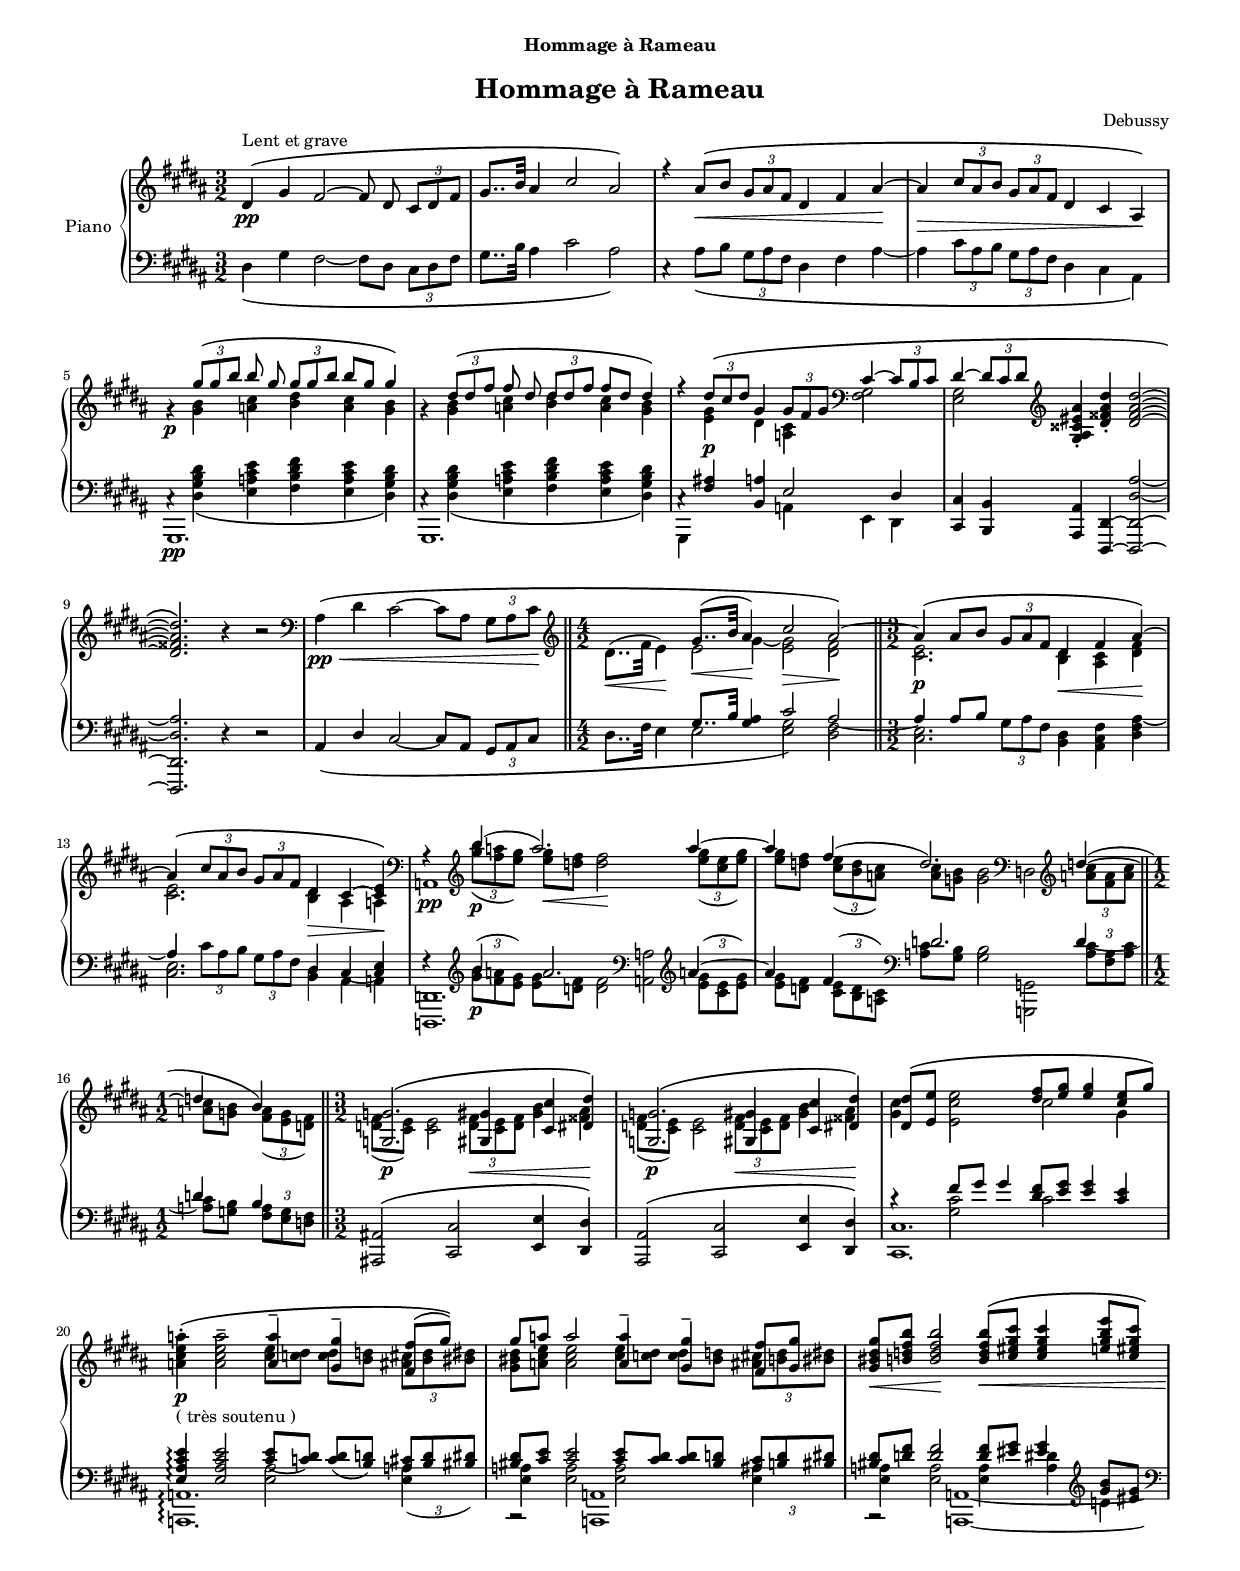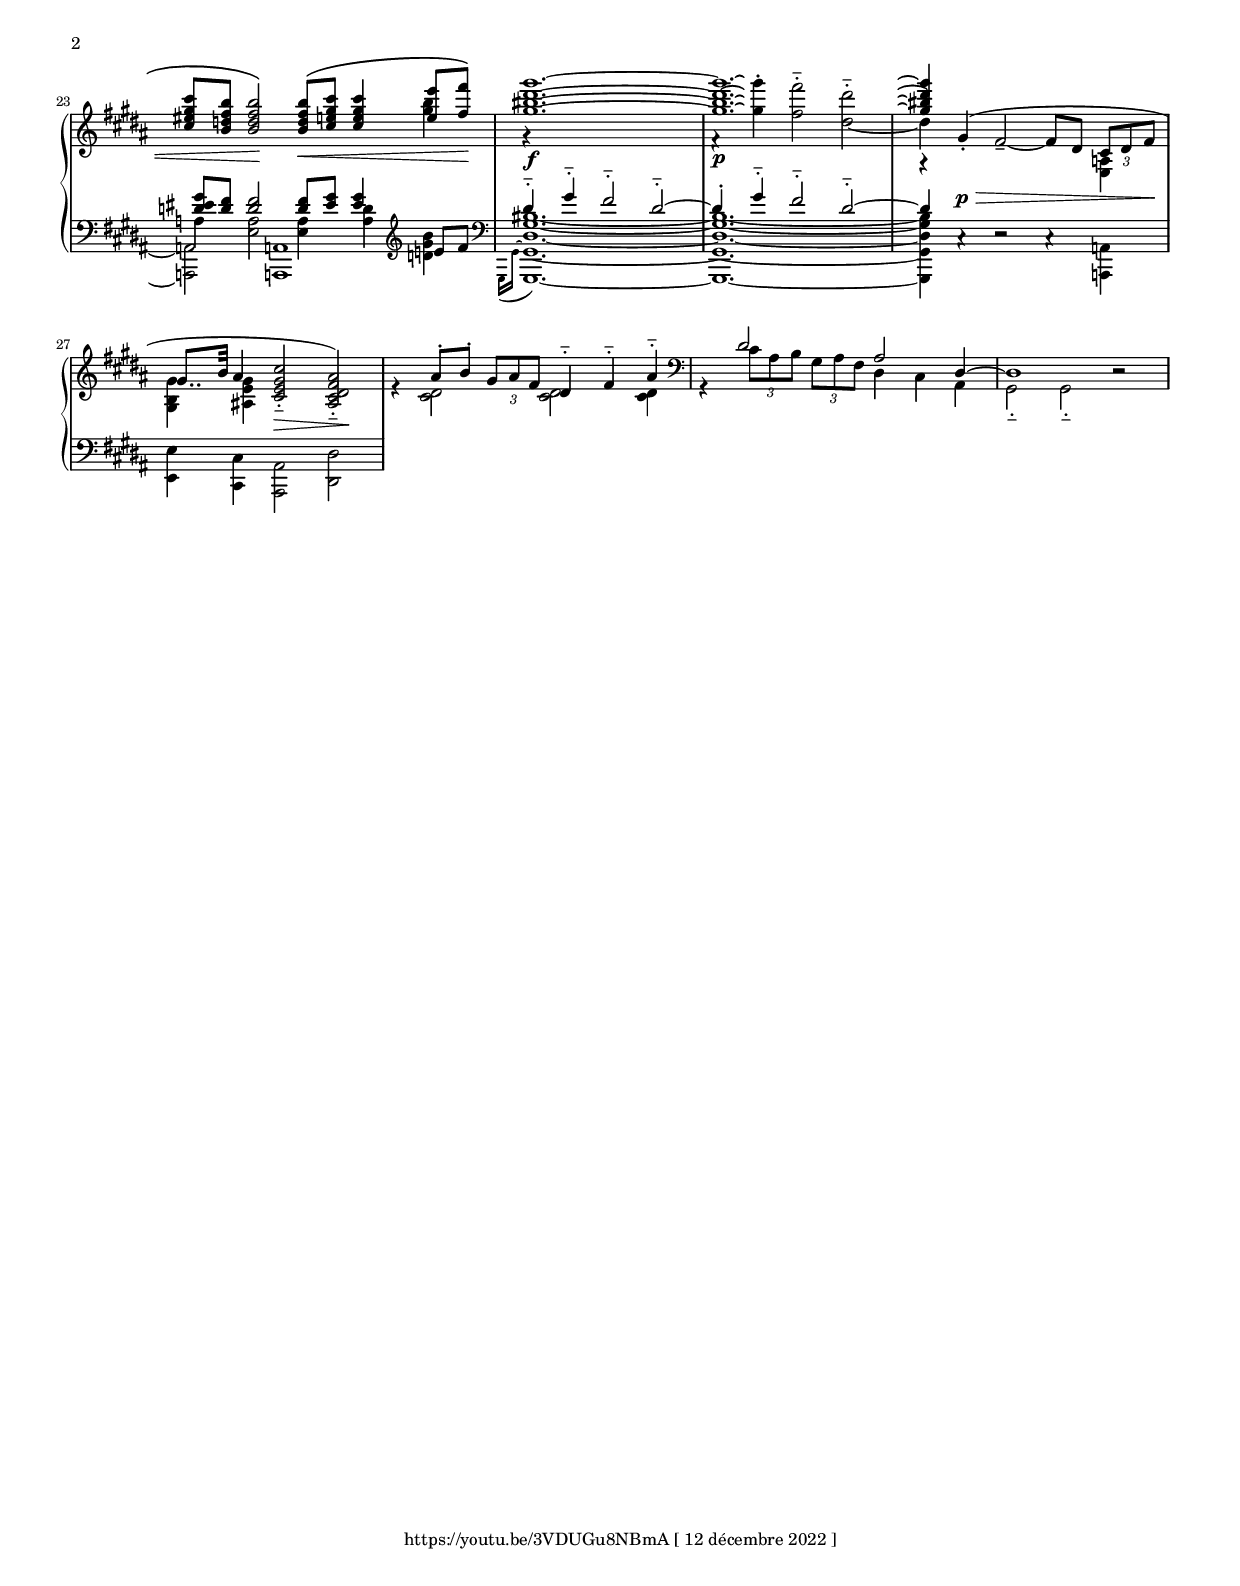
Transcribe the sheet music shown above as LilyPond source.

#(set-global-staff-size 15)
\version "2.22.0"
\include "italiano.ly"

\paper {

  line-width = 186\mm
  #(define left-margin (/ (- paper-width  (* 186 mm)) 2))
  #(define top-margin (/ (- paper-height (* 259 mm)) 2))
  #(define bottom-margin (/ (- paper-height (* 253 mm)) 2))
  between-system-padding = 8\mm
  indent = 10\mm
 % #(define fonts
  %  (set-global-fonts
   %  #:music "emmentaler"
    % #:brace "emmentaler"
   %))
}

\header {
  title = "Hommage à Rameau"
  dedication = \markup \center-column { \fontsize #0.5 \bold "Hommage à Rameau" " " }
  composer = "Debussy"
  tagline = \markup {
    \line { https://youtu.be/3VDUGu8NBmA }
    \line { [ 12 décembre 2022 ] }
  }
}

global = {
  \key si \major
  \time 3/2
}


rightOne = \relative do'' {
  \global
  red,4\(\pp^"Lent et grave" sold fad2 ~ \autoBeamOff fad8 red \autoBeamOn \tuplet 3/2 { dod red fad }
  sold8.. si32 lad4 dod2 lad\)
  r4 lad8\(\< si \tuplet3/2 { sold8 lad fad } red4 fad lad\! ~
  lad\> \tuplet 3/2 { dod8 lad si } \tuplet 3/2 { sold lad fad } red4 dod lad\)\!
  sold'4\rest\p \tuplet 3/2 { sold'8\( sold si } \autoBeamOff si sold \autoBeamOn \tuplet 3/2 { sold8 sold si } si sold sold4\)
  sold,4\rest \tuplet 3/2 { red'8\( red fad } \autoBeamOff fad8 red \autoBeamOn \tuplet 3/2 { red8 red fad } fad8 red red4\)
  r4 \tuplet 3/2 { red8\( dod red } sold,4 \tuplet 3/2 { sold8 fad sold } \clef bass dod,4 ~ \tuplet 3/2 { dod8 si dod }
  red4 ~ \tuplet 3/2 { red8 dod red } \clef treble < sold, lad dodd mid lad >4_. < red' fadd lad red >_. < red fadd lad red >2 ~
  q2.\) si'4\rest si2\rest \clef bass
  \stemDown
  lad,4\pp\(\< red dod2 ~ dod8 lad \tuplet 3/2 {  sold [ lad dod\! ] }
  \clef treble \bar "||"  \time 4/2 red8..\< ( fad32 mi4\! ) \stemUp
  << { sold8..\< ( si32 lad4\! ) dod2 } \\ {  s4 sold4 ~ sold2  } >>

  lad\) ~
  \bar "||" \time 3/2 lad4\( lad8 si \tuplet 3/2 { sold lad fad } red4 fad lad\) ~
  lad4\( \tuplet 3/2 { dod8 lad si } \tuplet 3/2 { sold lad fad } red4 dod ~ <dod mi>\)
  \clef bass r4
  \clef treble si''4 ( la2. )  la4 ~
  la fad ( re2. ) \clef treble re4 ~ ( \bar "||"
  \time 1/2 re si ) \time 3/2

  <sol sol,>2.\p\( <sold sold,>4 <dod dod,> <red red,>\)
  <sol, sol,>2.\p\( <sold sold,>4 <dod dod,> <red red,>\)
  <red red,>8\( <mi mi,> s2 <red fad>8 <mi sold> q4 <dod mi>8 sold'\)

  \stemDown <la, dod mi la>4-.\p\(_\markup { "( très soutenu )" } q2-- \stemUp <la la'>4--  <sold sold'>-- <fad fad'>8 ( sold'\) )

  \stemDown <sold, sid red> <la dod mi> q2 \stemUp <la' la,>4-- <sold sold,>-- <fad fad,>8 <sold sold,>
  <sold, sid red sold>\< <si re fad si> q2\! q8\<\( <dod mid sold dod> q4 <mi sold si mi>8 <dod mid sold dod>
  q <si re fad si> q2\!\) q8\<\( <dod mi sold dod> q4 <mi mi'>8 <fad fad'>\!\)

  <sold sid red sold>1.\f ~ q\p \laissezVibrer

  <sold sid red sold>4 \repeatTie s s2 s


}

rightTwo = \relative do'' {
  \global
  s1.
  s1.
  s1.
  s1.

  s4 <sold si>4 <la dod> <si red> <la dod> <sold si>
  s4 <sold si>4 <la dod> <si red> <la dod> <sold si>
  s4
  < mi sold >\p red < la dod > \clef bass < fad sold >2
  < mi sold > s2 s2
  s2 s2 s2
  s2.
  s2. s2
  mi'2 mi\> <red fad>\!
  \time 3/2 \bar "||" <dod mi>2.\p <si red>4\< <lad dod> <red fad>\!

  <dod mi>2. <si red>4\> lad la!\!
  s4 \tuplet 3/2 { <sold'' si>8\p ( <fad la> <mi sold> ) } <mi sold>\< <re fad>
  <re fad>2\! \tuplet 3/2 { <mi sold>8 ( <dod mi> <mi sold> ) }
  <mi sold> <re fad> \tuplet 3/2 { <dod mi> ( [ <si re> <la dod> ] ) } <la dod> <sol si>
  <sol si>2 \clef treble \tuplet 3/2 { <la dod>8 [ <fad la> <la dod> ] }
  <la dod> <sol si> \tuplet 3/2 { <fad la> [( <mi sol> <re fad> )] } \bar "||"
  \time 3/2
  <re fad> ( <dod mi> ) q2 \tuplet 3/2 { <re fad>8\< <dod mi> <re fad>  } <sold si>4 <fadd lad>\!
  <re fad>8 ( <dod mi> ) q2 \tuplet 3/2 { <re fad>8\< <dod mi> <re fad>  } <sold si>4 <fadd lad>\!
  <sold dod> <mi dod' mi>2  dod' sold4
  s4 s2 <dod mi>8 <do red> q <si re> \tuplet 3/2 { <lad dod> [ <si re> <sid red> ] }
  \stemUp sold' la la2 \stemDown <dod, mi>8 <do red> q <sid re>
  \tuplet 3/2 { <lad dod> [ <si re> <sid red> ] }
  s1.
  s2 s s4 <sold' si>4
  s1. s4 <sold sold'>4^. <fad fad'>2^\portato <red~ red'>^\portato
  red4 \stemUp sold,-. \> \p ^( fad2-- ~ fad8 red \tuplet 3/2 { dod [ red fad ] } \!
  sold8.. si32 lad4  <dod, mi sold dod>2\portato \> <lad dod red fad lad>\portato ^) \!
  r4 lad'8^. si^. \tuplet 3/2 { sold lad fad } red4^\portato fad^\portato lad^\portato
  
  \clef bass r4 \stemDown \tuplet 3/2 { dod,8 lad si } \tuplet 3/2 { sold lad fad } red4 dod lad
  sold2-_ sold-_



}

rightThree = \relative do'' {
  \global
  s2*27
  s2*4
  s2*3
  s2*3
  s2*3
  la,,1\pp s2
  s2 s \stemDown \clef bass re2
  s1
  s1.*6 s2 s
  sol'4\rest s4 s2 s
  fa4\rest  s s2 s2
  sol,4\rest s2 s2 <mi la>4
  <sold si sold'> <lad! mi' sold> s2 s
  s4 <dod red>2 q q4 
  s \stemUp red2 lad red,4 ~ red1 red2\rest
  
  
  


}

leftOne = \relative do' {
  \global
  s1.
  s1.
  s1.
  s1.
  sold,,1.\pp
  sold1.
  \stemDown sold4 s2 la'4 mi red
  \stemUp
  <dod dod'> <si si'> <lad lad'> <red, red'> ~ <red red'>2 ~ <red red'>2. s4 s2
  s2 s s
  s2 \stemDown mi''2  <mi sold>  <red fad>
  <dod mi>2. <si red>4 <lad dod> <red fad>
  <dod mi>2.  <si red>4 lad la
  s4 \tuplet 3/2 { <sold'' si>8\p ( <fad la> <mi sold> ) }
  <mi sold> <re fad> <re fad>2 \clef treble \tuplet 3/2 { <mi sold>8 ( <dod mi> <mi sold> ) }
  <mi sold> <re fad> \tuplet 3/2 { <dod mi> ([ <si re> <la dod> ]) } <la dod> <sold si>
  <sold si>2 \tuplet 3/2 { <la dod>8 [ <fad la> <la dod> ] } \bar "||"
  \time 1/2 <la dod> <sol si> \tuplet 3/2 { <fad la> [ <mi sol> <re fad> ] } \bar "||" \time 3/2
  \stemUp <lad! lad,!>2\( <dod dod,> <mi mi,>4 <red red,>\)
  <lad lad,>2\( <dod dod,> <mi mi,>4 <red red,>\)
  r \stemDown <sold dod>2 dod s4
  \stemUp <mi, lad dod mi>\arpeggio q2 \stemDown <mi lad> <mi la>4
  <mi la> q2 q q4
  q4 q2 q4 <la red> \clef treble re
  \clef bass la <mi la>2 q4 <la re> \clef treble <re sold si>

}

leftTwo = \relative do' {
  \global
  red,4\( sold fad2 ~ fad8 red \tuplet 3/2 { dod [ red fad ] }
  sold8.. si32 lad4 dod2 lad\)
  dod,4\rest lad'8\( si \tuplet 3/2 { sold lad fad } red4 fad lad ~
  lad \tuplet 3/2 { dod8 lad si } \tuplet 3/2 { sold lad fad } red4 dod lad\)
  do\rest
  < red sold si red >\( < mi la dod mi > < fad si red fad > < mi la dod mi > < red sold si red >\)
  do\rest
  < red sold si red >\( < mi la dod mi > < fad si red fad > < mi la dod mi > < red sold si red >\)
  do4\rest \stemUp < fad lad! > < si, la'! > mi2 red4
  s2 s
  <red lad'>2 ~ <red lad'>2. re4\rest re2\rest

  lad4\( red dod2 ~ dod8 lad \tuplet 3/2 { sold [ lad dod ] } \time 4/2
  \stemDown \bar "||" red8.. fad32 mi4 \stemUp sold8.. si32 <lad sold>4 dod2\) lad ~ \bar "||" \time 3/2
  lad4 lad8 si \stemDown \tuplet 3/2 { sold lad fad } red4 fad lad
  ~ \stemUp lad \stemDown \tuplet 3/2 { dod8 lad si } \tuplet 3/2 { sold lad fad } \stemUp
  red4 dod ~ <dod mi> fa\rest \clef treble
  si' la2. la4 ^~ la fad \clef bass re2. re4 ~
  re si
  s1.
  s
  s4 fad'8 sold sold4 <red fad>8 <mi sold> q4 <dod mi>
  s4 s2 <dod mi>8 (<do red>) q (<si re>) \tuplet 3/2 { <lad dod> ([ <si re> <sid red> ] )}
  <sid red> <dod mi> q2 q8 <dod red> q <sid re> \tuplet 3/2 { <lad dod> [ <si re> <sid red> ] }
  <sid red> <re fad> q2 q8 <mid sold> q4 \clef treble <sold si>8 <mid sold>

  \clef bass <re mid sold> <re fad> q2 q8 <mid sold> q4 \clef treble mi8 fad \clef bass
  red4^_ sold^_ fad2^_ red^_ ^~
  red4^. sold^_ fad2^_ red^_ ^~
  red4



}

leftThree = \relative do' {
  \global
  s2*27
  s2*4
  s2*3
  s2*3
  s2*3
  <re,, re,>1.
}

leftFour = \relative do' {
  \global
  s2*27
  s2*4
  s2*3
  s2*3
  s2*3
  s2 s \clef bass < la la,>2
  s2 s \clef bass < sol, sol,> s4
  s2 s1. s2. s4 s
  <dod dod,>1.
  <la la,>\arpeggio
  r2 q1
  r2 q1 ~ 
  q2 q1 
  \clef bass \acciaccatura { sold,16 sold'^~ } <sold, sold' red' sold sid>1. ~
  q ~ q4 do'\rest re2\rest do4\rest <la, la'>
  <mi' mi'> <dod dod'> <lad lad'>2 <red red'>

}

\score {
  \new PianoStaff \with {
    instrumentName = "Piano"
  } <<
    \new Staff = "right" \with {
      midiInstrument = "acoustic grand"
    } << \rightOne \\ \rightTwo \\ \rightThree>>
    \new Staff = "left" \with {
      midiInstrument = "acoustic grand"
    } { \clef bass << \leftOne \\ \leftTwo \\ \leftThree \\ \leftFour >> }
  >>
  \layout { }
  \midi {
    \tempo 4=100
  }
}
